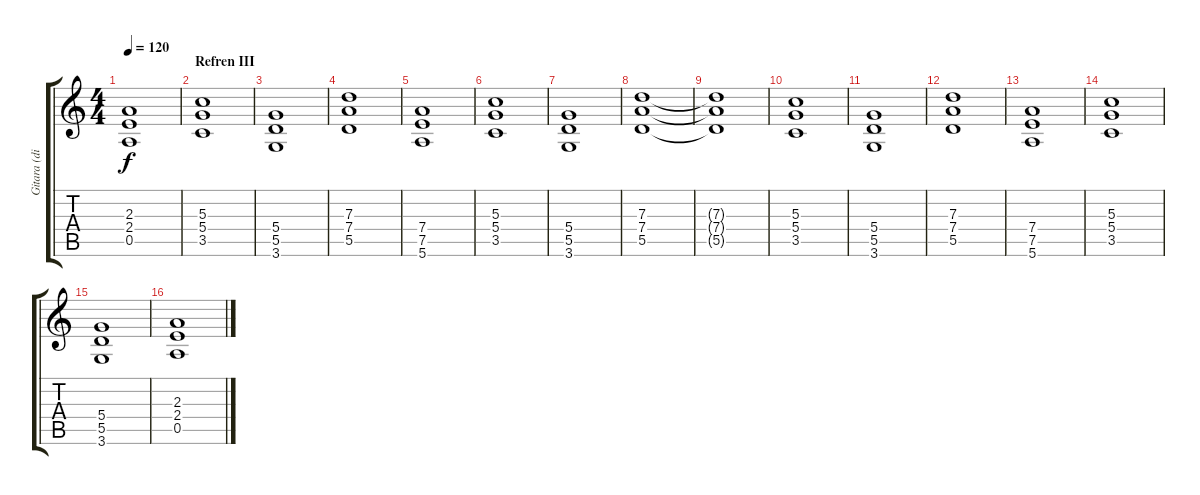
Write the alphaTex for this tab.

\track ("Gitara (distorzija)" "Gitara (di") {instrument distortionguitar}
\staff {score tabs}
\tuning (E4 B3 G3 D3 A2 E2) {hide}
\ts (4 4)
\tempo 120
\clef g2
\ks c
(2.3{t} 2.4{t} 0.5{t}).1{dy f} |
\section ("" "Refren III")
(5.3 5.4 3.5).1 |
(5.4 5.5 3.6).1 |
(7.3 7.4 5.5).1 |
(7.4 7.5 5.6).1 |
(5.3 5.4 3.5).1 |
(5.4 5.5 3.6).1 |
(7.3 7.4 5.5).1 |
(7.3{t} 7.4{t} 5.5{t}).1 |
(5.3 5.4 3.5).1 |
(5.4 5.5 3.6).1 |
(7.3 7.4 5.5).1 |
(7.4 7.5 5.6).1 |
(5.3 5.4 3.5).1 |
(5.4 5.5 3.6).1 |
(2.3 2.4 0.5).1
